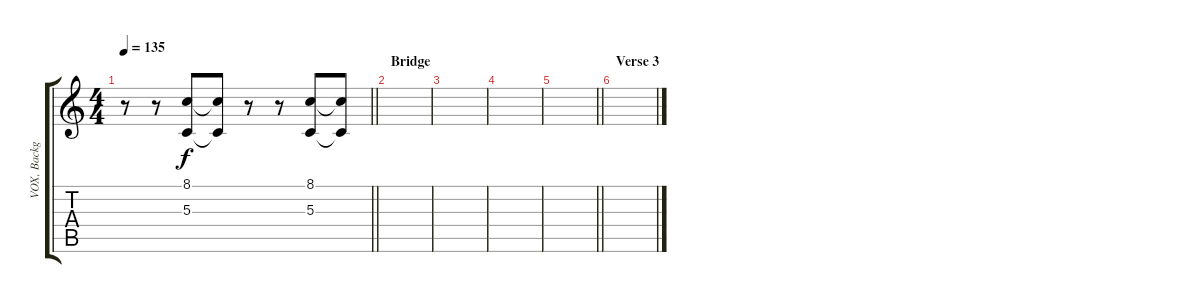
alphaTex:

\track ("VOX, Background" "VOX, Backg") {instrument lead6voice}
\staff {score tabs}
\tuning (E4 B3 G3 D3 A2 E2) {hide}
\ts (4 4)
\tempo 135
\clef g2
\barLineRight lightlight
\ks c
r.8{dy f} r.8 (8.1 5.3).8 (8.1{t} 5.3{t}).8 r.8 r.8 (8.1 5.3).8 (8.1{t} 5.3{t}).8 |
\section ("" "Bridge")
|
|
|
\barLineRight lightlight
|
\section ("" "Verse 3")
